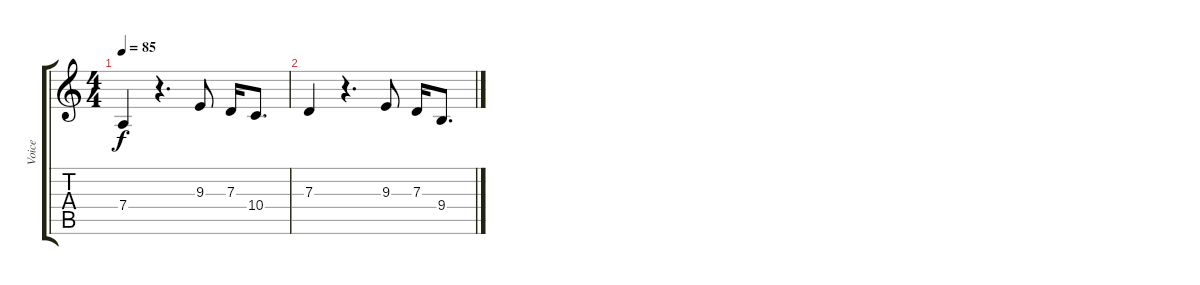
\track ("Voice" "Voice") {instrument altosax}
\staff {score tabs}
\tuning (E4 B3 G3 D3 A2 E2) {hide}
\ts (4 4)
\tempo 85
\clef g2
\ks c
7.4.4{dy f} r.4{d} 9.3.8 7.3.16 10.4.8{d} |
7.3.4 r.4{d} 9.3.8 7.3.16 9.4.8{d}
